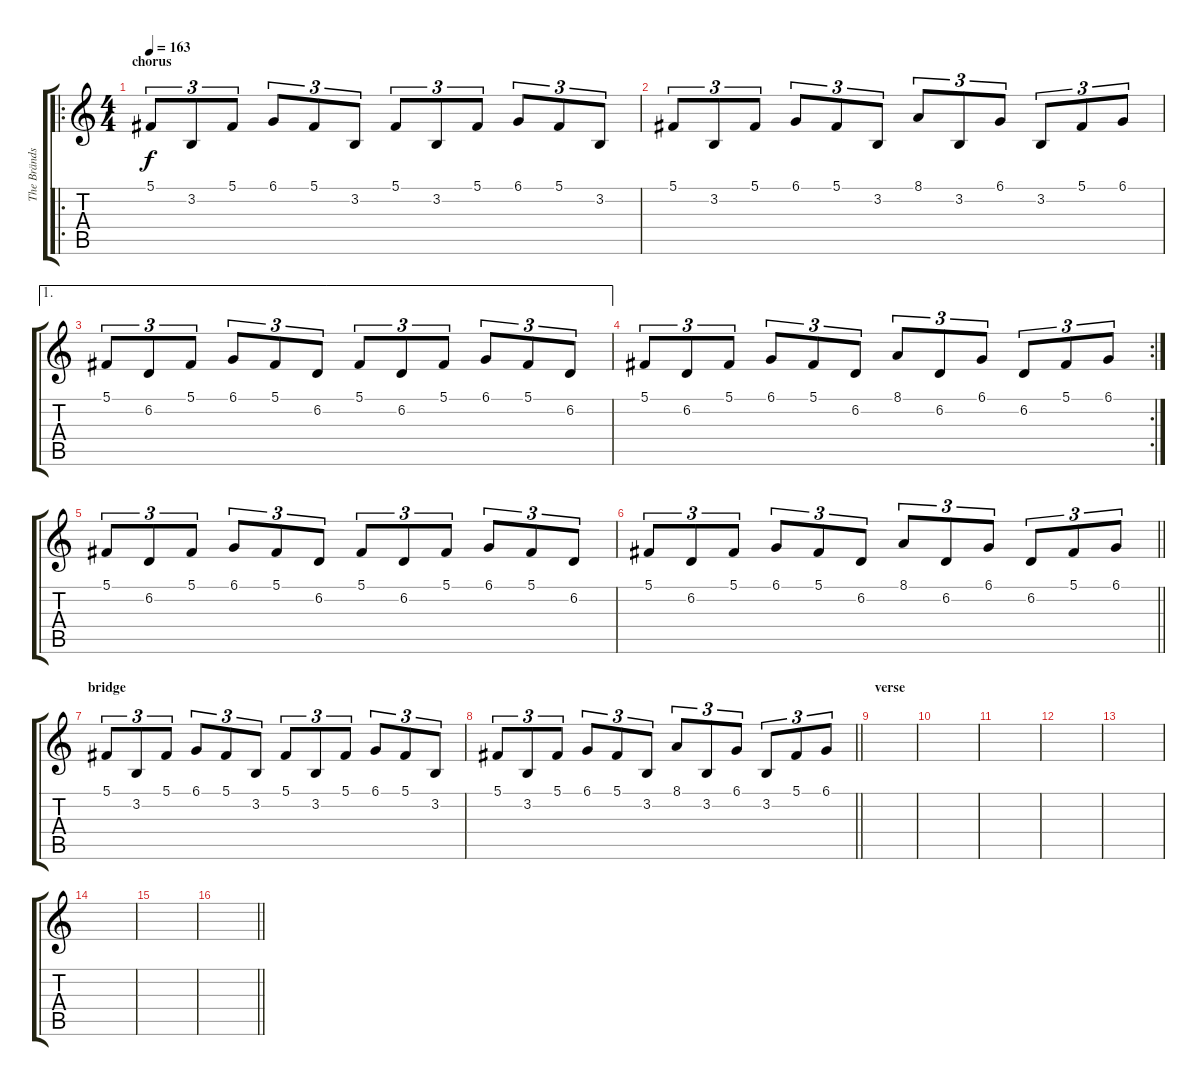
\track ("The Brändström #2" "The Bränds") {instrument pad1newage}
\staff {score tabs}
\tuning (Db4 Ab3 E3 B2 Gb2 B1) {hide}
\ro
\ts (4 4)
\section ("" "chorus")
\tempo 163
\clef g2
\ks c
5.1.8{tu (3 2) dy f volume 14 instrument pad1newage} 3.2.8{tu (3 2)} 5.1.8{tu (3 2)} 6.1.8{tu (3 2)} 5.1.8{tu (3 2)} 3.2.8{tu (3 2)} 5.1.8{tu (3 2)} 3.2.8{tu (3 2)} 5.1.8{tu (3 2)} 6.1.8{tu (3 2)} 5.1.8{tu (3 2)} 3.2.8{tu (3 2)} |
5.1.8{tu (3 2)} 3.2.8{tu (3 2)} 5.1.8{tu (3 2)} 6.1.8{tu (3 2)} 5.1.8{tu (3 2)} 3.2.8{tu (3 2)} 8.1.8{tu (3 2)} 3.2.8{tu (3 2)} 6.1.8{tu (3 2)} 3.2.8{tu (3 2)} 5.1.8{tu (3 2)} 6.1.8{tu (3 2)} |
\ae 1
5.1.8{tu (3 2)} 6.2.8{tu (3 2)} 5.1.8{tu (3 2)} 6.1.8{tu (3 2)} 5.1.8{tu (3 2)} 6.2.8{tu (3 2)} 5.1.8{tu (3 2)} 6.2.8{tu (3 2)} 5.1.8{tu (3 2)} 6.1.8{tu (3 2)} 5.1.8{tu (3 2)} 6.2.8{tu (3 2)} |
\rc 2
5.1.8{tu (3 2)} 6.2.8{tu (3 2)} 5.1.8{tu (3 2)} 6.1.8{tu (3 2)} 5.1.8{tu (3 2)} 6.2.8{tu (3 2)} 8.1.8{tu (3 2)} 6.2.8{tu (3 2)} 6.1.8{tu (3 2)} 6.2.8{tu (3 2)} 5.1.8{tu (3 2)} 6.1.8{tu (3 2)} |
5.1.8{tu (3 2)} 6.2.8{tu (3 2)} 5.1.8{tu (3 2)} 6.1.8{tu (3 2)} 5.1.8{tu (3 2)} 6.2.8{tu (3 2)} 5.1.8{tu (3 2)} 6.2.8{tu (3 2)} 5.1.8{tu (3 2)} 6.1.8{tu (3 2)} 5.1.8{tu (3 2)} 6.2.8{tu (3 2)} |
\barLineRight lightlight
5.1.8{tu (3 2)} 6.2.8{tu (3 2)} 5.1.8{tu (3 2)} 6.1.8{tu (3 2)} 5.1.8{tu (3 2)} 6.2.8{tu (3 2)} 8.1.8{tu (3 2)} 6.2.8{tu (3 2)} 6.1.8{tu (3 2)} 6.2.8{tu (3 2)} 5.1.8{tu (3 2)} 6.1.8{tu (3 2)} |
\section ("" "bridge")
5.1.8{tu (3 2) volume 14 instrument pizzicatostrings} 3.2.8{tu (3 2)} 5.1.8{tu (3 2)} 6.1.8{tu (3 2)} 5.1.8{tu (3 2)} 3.2.8{tu (3 2)} 5.1.8{tu (3 2)} 3.2.8{tu (3 2)} 5.1.8{tu (3 2)} 6.1.8{tu (3 2)} 5.1.8{tu (3 2)} 3.2.8{tu (3 2)} |
\barLineRight lightlight
5.1.8{tu (3 2)} 3.2.8{tu (3 2)} 5.1.8{tu (3 2)} 6.1.8{tu (3 2)} 5.1.8{tu (3 2)} 3.2.8{tu (3 2)} 8.1.8{tu (3 2)} 3.2.8{tu (3 2)} 6.1.8{tu (3 2)} 3.2.8{tu (3 2)} 5.1.8{tu (3 2)} 6.1.8{tu (3 2)} |
\section ("" "verse")
|
|
|
|
|
|
|
\barLineRight lightlight
